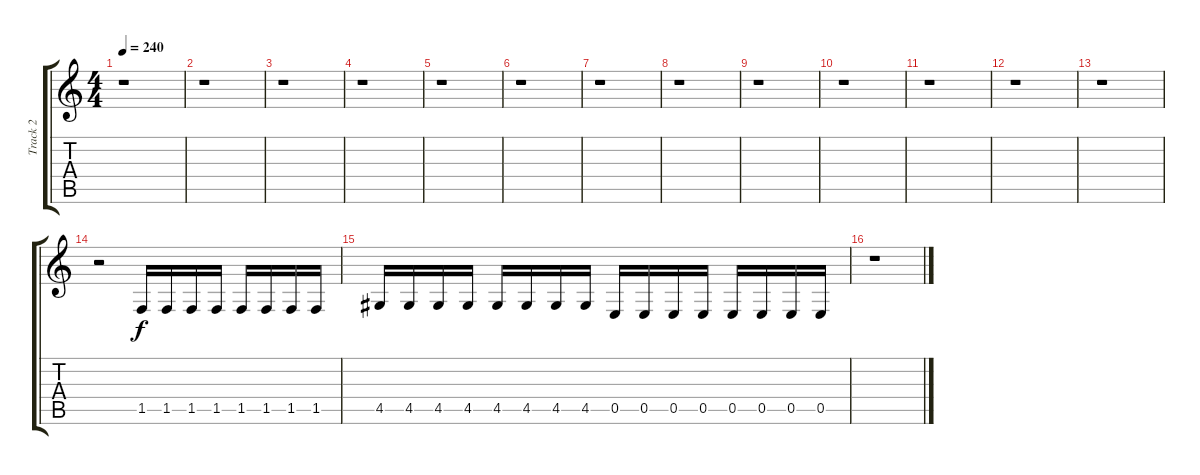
\track ("Track 2" "Track 2") {instrument distortionguitar}
\staff {score tabs}
\tuning (B3 Gb3 D3 A2 E2 B1) {hide}
\ts (4 4)
\tempo 240
\clef g2
\ks c
r.1{dy f} |
r.1 |
r.1 |
r.1 |
r.1 |
r.1 |
r.1 |
r.1 |
r.1 |
r.1 |
r.1 |
r.1 |
r.1 |
r.2 1.5.16 1.5.16 1.5.16 1.5.16 1.5.16 1.5.16 1.5.16 1.5.16 |
4.5.16 4.5.16 4.5.16 4.5.16 4.5.16 4.5.16 4.5.16 4.5.16 0.5.16 0.5.16 0.5.16 0.5.16 0.5.16 0.5.16 0.5.16 0.5.16 |
r.1
